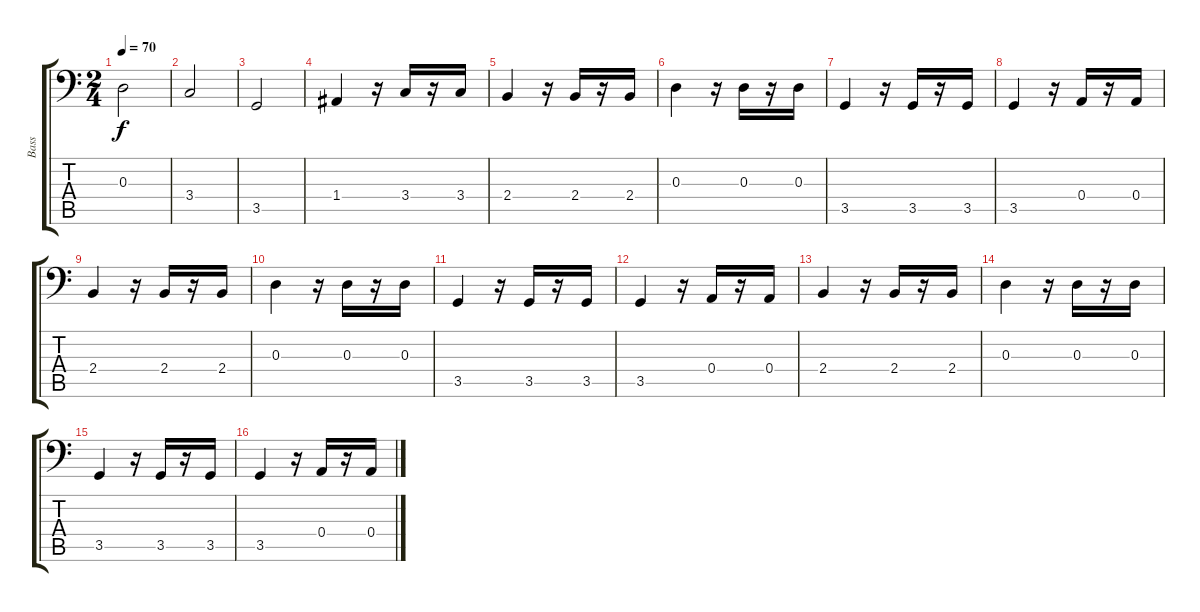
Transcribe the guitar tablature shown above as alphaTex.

\track ("Bass" "Bass") {instrument fretlessbass}
\staff {score tabs}
\tuning (C3 G2 D2 A1 E1 B0) {hide}
\ts (2 4)
\tempo 70
\clef f4
\ks c
0.3.2{dy f} |
3.4.2 |
3.5.2 |
1.4.4 r.16 3.4.16 r.16 3.4.16 |
2.4.4 r.16 2.4.16 r.16 2.4.16 |
0.3.4 r.16 0.3.16 r.16 0.3.16 |
3.5.4 r.16 3.5.16 r.16 3.5.16 |
3.5.4 r.16 0.4.16 r.16 0.4.16 |
2.4.4 r.16 2.4.16 r.16 2.4.16 |
0.3.4 r.16 0.3.16 r.16 0.3.16 |
3.5.4 r.16 3.5.16 r.16 3.5.16 |
3.5.4 r.16 0.4.16 r.16 0.4.16 |
2.4.4 r.16 2.4.16 r.16 2.4.16 |
0.3.4 r.16 0.3.16 r.16 0.3.16 |
3.5.4 r.16 3.5.16 r.16 3.5.16 |
3.5.4 r.16 0.4.16 r.16 0.4.16
